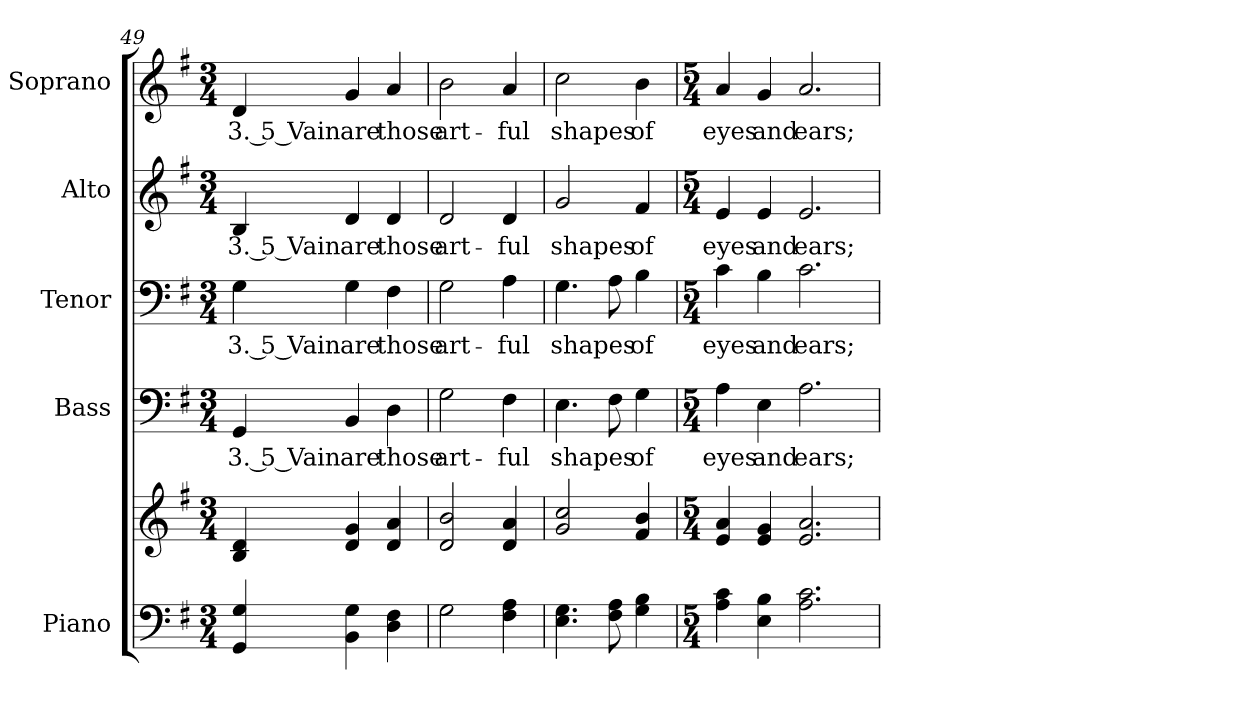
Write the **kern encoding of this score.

**kern	**kern	**kern	**text	**kern	**text	**kern	**text	**kern	**text
*part5	*part5	*part4	*part4	*part3	*part3	*part2	*part2	*part1	*part1
*staff6	*staff5	*staff4	*staff4	*staff3	*staff3	*staff2	*staff2	*staff1	*staff1
*I"Piano	*	*I"Bass	*	*I"Tenor	*	*I"Alto	*	*I"Soprano	*
*I'Pno.	*	*I'B.	*	*I'T.	*	*I'A.	*	*I'S.	*
!!LO:PB:g=z
*clefF4	*clefG2	*clefF4	*	*clefF4	*	*clefG2	*	*clefG2	*
*k[f#]	*k[f#]	*k[f#]	*	*k[f#]	*	*k[f#]	*	*k[f#]	*
*G:	*G:	*G:	*	*G:	*	*G:	*	*G:	*
*M3/4	*M3/4	*M3/4	*	*M3/4	*	*M3/4	*	*M3/4	*
=49	=49	=49	=49	=49	=49	=49	=49	=49	=49
!	!	!	!LO:LY:b:color=#000000	!	!	!	!	!	!
!	!	!	!	!	!LO:LY:b:color=#000000	!	!	!	!
!	!	!	!	!	!	!	!LO:LY:b:color=#000000	!	!
!	!	!	!	!	!	!	!	!	!LO:LY:b:color=#000000
4GGi/ 4Gi	4Bi/ 4di	4GGi/	3. 5 Vain	4Gi\	3. 5 Vain	4Bi/	3. 5 Vain	4di/	3. 5 Vain
!	!	!	!LO:LY:b:color=#000000	!	!	!	!	!	!
!	!	!	!	!	!LO:LY:b:color=#000000	!	!	!	!
!	!	!	!	!	!	!	!LO:LY:b:color=#000000	!	!
!	!	!	!	!	!	!	!	!	!LO:LY:b:color=#000000
4BBi\ 4Gi	4di/ 4gi	4BBi/	are	4Gi\	are	4di/	are	4gi/	are
!	!	!	!LO:LY:b:color=#000000	!	!	!	!	!	!
!	!	!	!	!	!LO:LY:b:color=#000000	!	!	!	!
!	!	!	!	!	!	!	!LO:LY:b:color=#000000	!	!
!	!	!	!	!	!	!	!	!	!LO:LY:b:color=#000000
4Di\ 4F#i	4di/ 4ai	4Di\	those	4F#i\	those	4di/	those	4ai/	those
=50	=50	=50	=50	=50	=50	=50	=50	=50	=50
!	!	!	!LO:LY:b:color=#000000	!	!	!	!	!	!
!	!	!	!	!	!LO:LY:b:color=#000000	!	!	!	!
!	!	!	!	!	!	!	!LO:LY:b:color=#000000	!	!
!	!	!	!	!	!	!	!	!	!LO:LY:b:color=#000000
2Gi\	2di/ 2bi	2Gi\	art-	2Gi\	art-	2di/	art-	2bi\	art-
!	!	!	!LO:LY:b:color=#000000	!	!	!	!	!	!
!	!	!	!	!	!LO:LY:b:color=#000000	!	!	!	!
!	!	!	!	!	!	!	!LO:LY:b:color=#000000	!	!
!	!	!	!	!	!	!	!	!	!LO:LY:b:color=#000000
4F#i\ 4Ai	4di/ 4ai	4F#i\	-ful	4Ai\	-ful	4di/	-ful	4ai/	-ful
!!LO:LB:g=z
=51	=51	=51	=51	=51	=51	=51	=51	=51	=51
!	!	!	!LO:LY:b:color=#000000	!	!	!	!	!	!
!	!	!	!	!	!LO:LY:b:color=#000000	!	!	!	!
!	!	!	!	!	!	!	!LO:LY:b:color=#000000	!	!
!	!	!	!	!	!	!	!	!	!LO:LY:b:color=#000000
4.Ei\ 4.Gi	2gi/ 2cci	4.Ei\	shapes	4.Gi\	shapes	2gi/	shapes	2cci\	shapes
8F#i\ 8Ai	.	8F#i\	.	8Ai\	.	.	.	.	.
!	!	!	!LO:LY:b:color=#000000	!	!	!	!	!	!
!	!	!	!	!	!LO:LY:b:color=#000000	!	!	!	!
!	!	!	!	!	!	!	!LO:LY:b:color=#000000	!	!
!	!	!	!	!	!	!	!	!	!LO:LY:b:color=#000000
4Gi\ 4Bi	4f#i/ 4bi	4Gi\	of	4Bi\	of	4f#i/	of	4bi\	of
=52	=52	=52	=52	=52	=52	=52	=52	=52	=52
*M5/4	*M5/4	*M5/4	*	*M5/4	*	*M5/4	*	*M5/4	*
!	!	!	!LO:LY:b:color=#000000	!	!	!	!	!	!
!	!	!	!	!	!LO:LY:b:color=#000000	!	!	!	!
!	!	!	!	!	!	!	!LO:LY:b:color=#000000	!	!
!	!	!	!	!	!	!	!	!	!LO:LY:b:color=#000000
4Ai\ 4ci	4ei/ 4ai	4Ai\	eyes	4ci\	eyes	4ei/	eyes	4ai/	eyes
!	!	!	!LO:LY:b:color=#000000	!	!	!	!	!	!
!	!	!	!	!	!LO:LY:b:color=#000000	!	!	!	!
!	!	!	!	!	!	!	!LO:LY:b:color=#000000	!	!
!	!	!	!	!	!	!	!	!	!LO:LY:b:color=#000000
4Ei\ 4Bi	4ei/ 4gi	4Ei\	and	4Bi\	and	4ei/	and	4gi/	and
!	!	!	!LO:LY:b:color=#000000	!	!	!	!	!	!
!	!	!	!	!	!LO:LY:b:color=#000000	!	!	!	!
!	!	!	!	!	!	!	!LO:LY:b:color=#000000	!	!
!	!	!	!	!	!	!	!	!	!LO:LY:b:color=#000000
2.Ai\ 2.ci	2.ei/ 2.ai	2.Ai\	ears;	2.ci\	ears;	2.ei/	ears;	2.ai/	ears;
=	=	=	=	=	=	=	=	=	=
*-	*-	*-	*-	*-	*-	*-	*-	*-	*-
